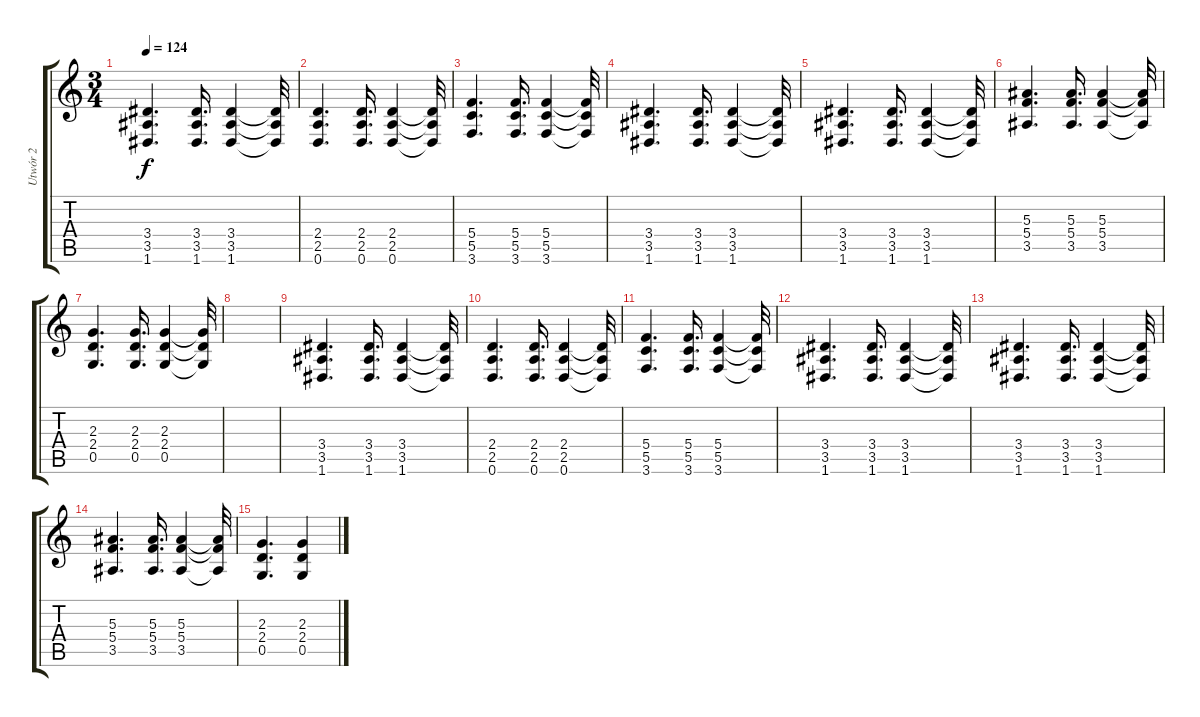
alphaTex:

\track ("Utwór 2" "Utwór 2") {instrument distortionguitar}
\staff {score tabs}
\tuning (D4 A3 F3 C3 G2 D2) {hide}
\ts (3 4)
\tempo 124
\clef g2
\ks c
(3.4 3.5 1.6).4{d dy f} (3.4 3.5 1.6).16{d} (3.4 3.5 1.6).4 (3.4{t} 3.5{t} 1.6{t}).32 |
(2.4 2.5 0.6).4{d} (2.4 2.5 0.6).16{d} (2.4 2.5 0.6).4 (2.4{t} 2.5{t} 0.6{t}).32 |
(5.4 5.5 3.6).4{d} (5.4 5.5 3.6).16{d} (5.4 5.5 3.6).4 (5.4{t} 5.5{t} 3.6{t}).32 |
(3.4 3.5 1.6).4{d} (3.4 3.5 1.6).16{d} (3.4 3.5 1.6).4 (3.4{t} 3.5{t} 1.6{t}).32 |
(3.4 3.5 1.6).4{d} (3.4 3.5 1.6).16{d} (3.4 3.5 1.6).4 (3.4{t} 3.5{t} 1.6{t}).32 |
(5.3 5.4 3.5).4{d} (5.3 5.4 3.5).16{d} (5.3 5.4 3.5).4 (5.3{t} 5.4{t} 3.5{t}).32 |
(2.3 2.4 0.5).4{d} (2.3 2.4 0.5).16{d} (2.3 2.4 0.5).4 (2.3{t} 2.4{t} 0.5{t}).32 |
|
(3.4 3.5 1.6).4{d} (3.4 3.5 1.6).16{d} (3.4 3.5 1.6).4 (3.4{t} 3.5{t} 1.6{t}).32 |
(2.4 2.5 0.6).4{d} (2.4 2.5 0.6).16{d} (2.4 2.5 0.6).4 (2.4{t} 2.5{t} 0.6{t}).32 |
(5.4 5.5 3.6).4{d} (5.4 5.5 3.6).16{d} (5.4 5.5 3.6).4 (5.4{t} 5.5{t} 3.6{t}).32 |
(3.4 3.5 1.6).4{d} (3.4 3.5 1.6).16{d} (3.4 3.5 1.6).4 (3.4{t} 3.5{t} 1.6{t}).32 |
(3.4 3.5 1.6).4{d} (3.4 3.5 1.6).16{d} (3.4 3.5 1.6).4 (3.4{t} 3.5{t} 1.6{t}).32 |
(5.3 5.4 3.5).4{d} (5.3 5.4 3.5).16{d} (5.3 5.4 3.5).4 (5.3{t} 5.4{t} 3.5{t}).32 |
(2.3 2.4 0.5).4{d} (2.3 2.4 0.5).4
